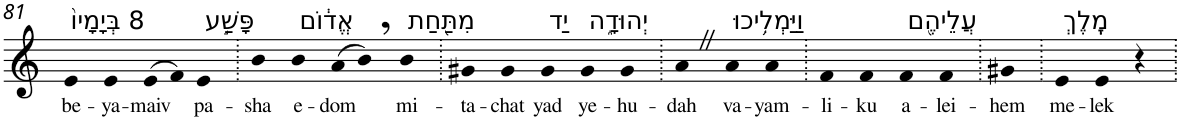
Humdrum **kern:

**kern	**text
*part1	*part1
*staff1	*staff1
*I"Piano	*
*I'Pno	*
!!LO:PB:g=z
*clefG2	*
*k[]	*
=81	=81
!LO:TX:a:t=8 בְּיָמָיו֙	!
!	!LO:LY:b
4e	be-
!	!LO:LY:b
4e	-ya-
!	!LO:LY:b
(>8e	-maiv
8f)	.
!LO:TX:a:t=פָּשַׁ֣ע	!
!	!LO:LY:b
4e	pa-
=82.	=82.
!	!LO:LY:b
4b	-sha
!LO:TX:a:t=אֱד֔וֹם	!
!	!LO:LY:b
4b	e-
!	!LO:LY:b
(>8a	-dom
8b,)	.
!LO:TX:a:t=מִתַּ֖חַת	!
!	!LO:LY:b
4b	mi-
=83.	=83.
!	!LO:LY:b
4g#X	-ta-
!	!LO:LY:b
4g#	-chat
!LO:TX:a:t=יַד	!
!	!LO:LY:b
4g#	yad
!LO:TX:a:t=יְהוּדָ֑ה	!
!	!LO:LY:b
4g#	ye-
!	!LO:LY:b
4g#	-hu-
=84.	=84.
!	!LO:LY:b
4aZ	-dah
!LO:TX:a:t=וַיַּמְלִ֥יכוּ	!
!	!LO:LY:b
4a	va-
!	!LO:LY:b
4a	-yam-
=85.	=85.
!	!LO:LY:b
4f	-li-
!	!LO:LY:b
4f	-ku
!LO:TX:a:t=עֲלֵיהֶ֖ם	!
!	!LO:LY:b
4f	a-
!	!LO:LY:b
4f	-lei-
=86.	=86.
!	!LO:LY:b
4g#X	-hem
=87.	=87.
!LO:TX:a:t=מֶֽלֶךְ	!
!	!LO:LY:b
4e	me-
!	!LO:LY:b
4e	-lek
4r	.
=.	=.
*-	*-
